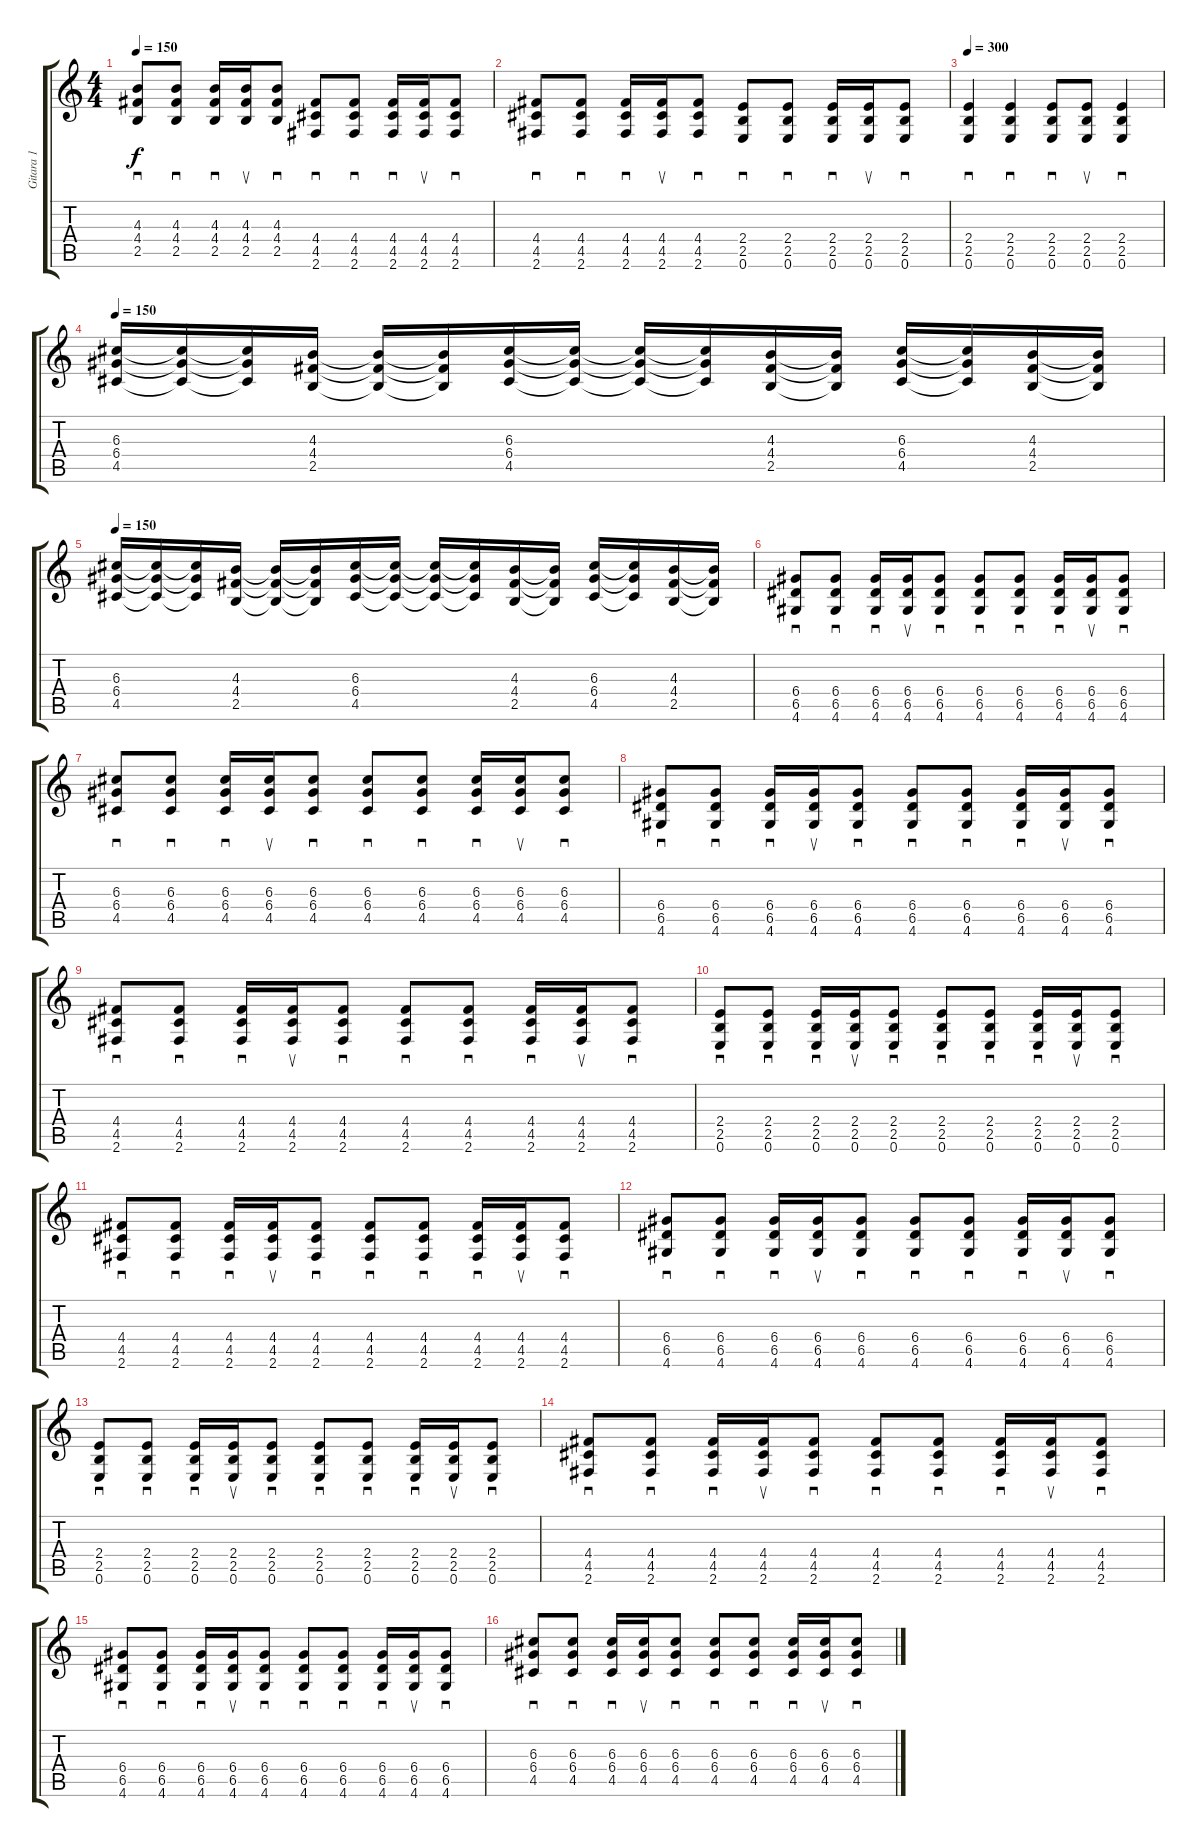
\track ("Gitara 1" "Gitara 1") {instrument overdrivenguitar}
\staff {score tabs}
\tuning (E4 B3 G3 D3 A2 E2) {hide}
\ts (4 4)
\tempo 150
\clef g2
\ks c
(4.3 4.4 2.5).8{sd dy f} (4.3 4.4 2.5).8{sd} (4.3 4.4 2.5).16{sd} (4.3 4.4 2.5).16{su} (4.3 4.4 2.5).8{sd} (4.4 4.5 2.6).8{sd} (4.4 4.5 2.6).8{sd} (4.4 4.5 2.6).16{sd} (4.4 4.5 2.6).16{su} (4.4 4.5 2.6).8{sd} |
(4.4 4.5 2.6).8{sd} (4.4 4.5 2.6).8{sd} (4.4 4.5 2.6).16{sd} (4.4 4.5 2.6).16{su} (4.4 4.5 2.6).8{sd} (2.4 2.5 0.6).8{sd} (2.4 2.5 0.6).8{sd} (2.4 2.5 0.6).16{sd} (2.4 2.5 0.6).16{su} (2.4 2.5 0.6).8{sd} |
\tempo 300
(2.4 2.5 0.6).4{sd} (2.4 2.5 0.6).4{sd} (2.4 2.5 0.6).8{sd} (2.4 2.5 0.6).8{su} (2.4 2.5 0.6).4{sd} |
\tempo 150
(6.3 6.4 4.5).16 (6.3{t} 6.4{t} 4.5{t}).16 (6.3{t} 6.4{t} 4.5{t}).16 (4.3 4.4 2.5).16 (4.3{t} 4.4{t} 2.5{t}).16 (4.3{t} 4.4{t} 2.5{t}).16 (6.3 6.4 4.5).16 (6.3{t} 6.4{t} 4.5{t}).16 (6.3{t} 6.4{t} 4.5{t}).16 (6.3{t} 6.4{t} 4.5{t}).16 (4.3 4.4 2.5).16 (4.3{t} 4.4{t} 2.5{t}).16 (6.3 6.4 4.5).16 (6.3{t} 6.4{t} 4.5{t}).16 (4.3 4.4 2.5).16 (4.3{t} 4.4{t} 2.5{t}).16 |
\tempo 150
(6.3 6.4 4.5).16 (6.3{t} 6.4{t} 4.5{t}).16 (6.3{t} 6.4{t} 4.5{t}).16 (4.3 4.4 2.5).16 (4.3{t} 4.4{t} 2.5{t}).16 (4.3{t} 4.4{t} 2.5{t}).16 (6.3 6.4 4.5).16 (6.3{t} 6.4{t} 4.5{t}).16 (6.3{t} 6.4{t} 4.5{t}).16 (6.3{t} 6.4{t} 4.5{t}).16 (4.3 4.4 2.5).16 (4.3{t} 4.4{t} 2.5{t}).16 (6.3 6.4 4.5).16 (6.3{t} 6.4{t} 4.5{t}).16 (4.3 4.4 2.5).16 (4.3{t} 4.4{t} 2.5{t}).16 |
(6.4 6.5 4.6).8{sd} (6.4 6.5 4.6).8{sd} (6.4 6.5 4.6).16{sd} (6.4 6.5 4.6).16{su} (6.4 6.5 4.6).8{sd} (6.4 6.5 4.6).8{sd} (6.4 6.5 4.6).8{sd} (6.4 6.5 4.6).16{sd} (6.4 6.5 4.6).16{su} (6.4 6.5 4.6).8{sd} |
(6.3 6.4 4.5).8{sd} (6.3 6.4 4.5).8{sd} (6.3 6.4 4.5).16{sd} (6.3 6.4 4.5).16{su} (6.3 6.4 4.5).8{sd} (6.3 6.4 4.5).8{sd} (6.3 6.4 4.5).8{sd} (6.3 6.4 4.5).16{sd} (6.3 6.4 4.5).16{su} (6.3 6.4 4.5).8{sd} |
(6.4 6.5 4.6).8{sd} (6.4 6.5 4.6).8{sd} (6.4 6.5 4.6).16{sd} (6.4 6.5 4.6).16{su} (6.4 6.5 4.6).8{sd} (6.4 6.5 4.6).8{sd} (6.4 6.5 4.6).8{sd} (6.4 6.5 4.6).16{sd} (6.4 6.5 4.6).16{su} (6.4 6.5 4.6).8{sd} |
(4.4 4.5 2.6).8{sd} (4.4 4.5 2.6).8{sd} (4.4 4.5 2.6).16{sd} (4.4 4.5 2.6).16{su} (4.4 4.5 2.6).8{sd} (4.4 4.5 2.6).8{sd} (4.4 4.5 2.6).8{sd} (4.4 4.5 2.6).16{sd} (4.4 4.5 2.6).16{su} (4.4 4.5 2.6).8{sd} |
(2.4 2.5 0.6).8{sd} (2.4 2.5 0.6).8{sd} (2.4 2.5 0.6).16{sd} (2.4 2.5 0.6).16{su} (2.4 2.5 0.6).8{sd} (2.4 2.5 0.6).8{sd} (2.4 2.5 0.6).8{sd} (2.4 2.5 0.6).16{sd} (2.4 2.5 0.6).16{su} (2.4 2.5 0.6).8{sd} |
(4.4 4.5 2.6).8{sd} (4.4 4.5 2.6).8{sd} (4.4 4.5 2.6).16{sd} (4.4 4.5 2.6).16{su} (4.4 4.5 2.6).8{sd} (4.4 4.5 2.6).8{sd} (4.4 4.5 2.6).8{sd} (4.4 4.5 2.6).16{sd} (4.4 4.5 2.6).16{su} (4.4 4.5 2.6).8{sd} |
(6.4 6.5 4.6).8{sd} (6.4 6.5 4.6).8{sd} (6.4 6.5 4.6).16{sd} (6.4 6.5 4.6).16{su} (6.4 6.5 4.6).8{sd} (6.4 6.5 4.6).8{sd} (6.4 6.5 4.6).8{sd} (6.4 6.5 4.6).16{sd} (6.4 6.5 4.6).16{su} (6.4 6.5 4.6).8{sd} |
(2.4 2.5 0.6).8{sd} (2.4 2.5 0.6).8{sd} (2.4 2.5 0.6).16{sd} (2.4 2.5 0.6).16{su} (2.4 2.5 0.6).8{sd} (2.4 2.5 0.6).8{sd} (2.4 2.5 0.6).8{sd} (2.4 2.5 0.6).16{sd} (2.4 2.5 0.6).16{su} (2.4 2.5 0.6).8{sd} |
(4.4 4.5 2.6).8{sd} (4.4 4.5 2.6).8{sd} (4.4 4.5 2.6).16{sd} (4.4 4.5 2.6).16{su} (4.4 4.5 2.6).8{sd} (4.4 4.5 2.6).8{sd} (4.4 4.5 2.6).8{sd} (4.4 4.5 2.6).16{sd} (4.4 4.5 2.6).16{su} (4.4 4.5 2.6).8{sd} |
(6.4 6.5 4.6).8{sd} (6.4 6.5 4.6).8{sd} (6.4 6.5 4.6).16{sd} (6.4 6.5 4.6).16{su} (6.4 6.5 4.6).8{sd} (6.4 6.5 4.6).8{sd} (6.4 6.5 4.6).8{sd} (6.4 6.5 4.6).16{sd} (6.4 6.5 4.6).16{su} (6.4 6.5 4.6).8{sd} |
(6.3 6.4 4.5).8{sd} (6.3 6.4 4.5).8{sd} (6.3 6.4 4.5).16{sd} (6.3 6.4 4.5).16{su} (6.3 6.4 4.5).8{sd} (6.3 6.4 4.5).8{sd} (6.3 6.4 4.5).8{sd} (6.3 6.4 4.5).16{sd} (6.3 6.4 4.5).16{su} (6.3 6.4 4.5).8{sd}
